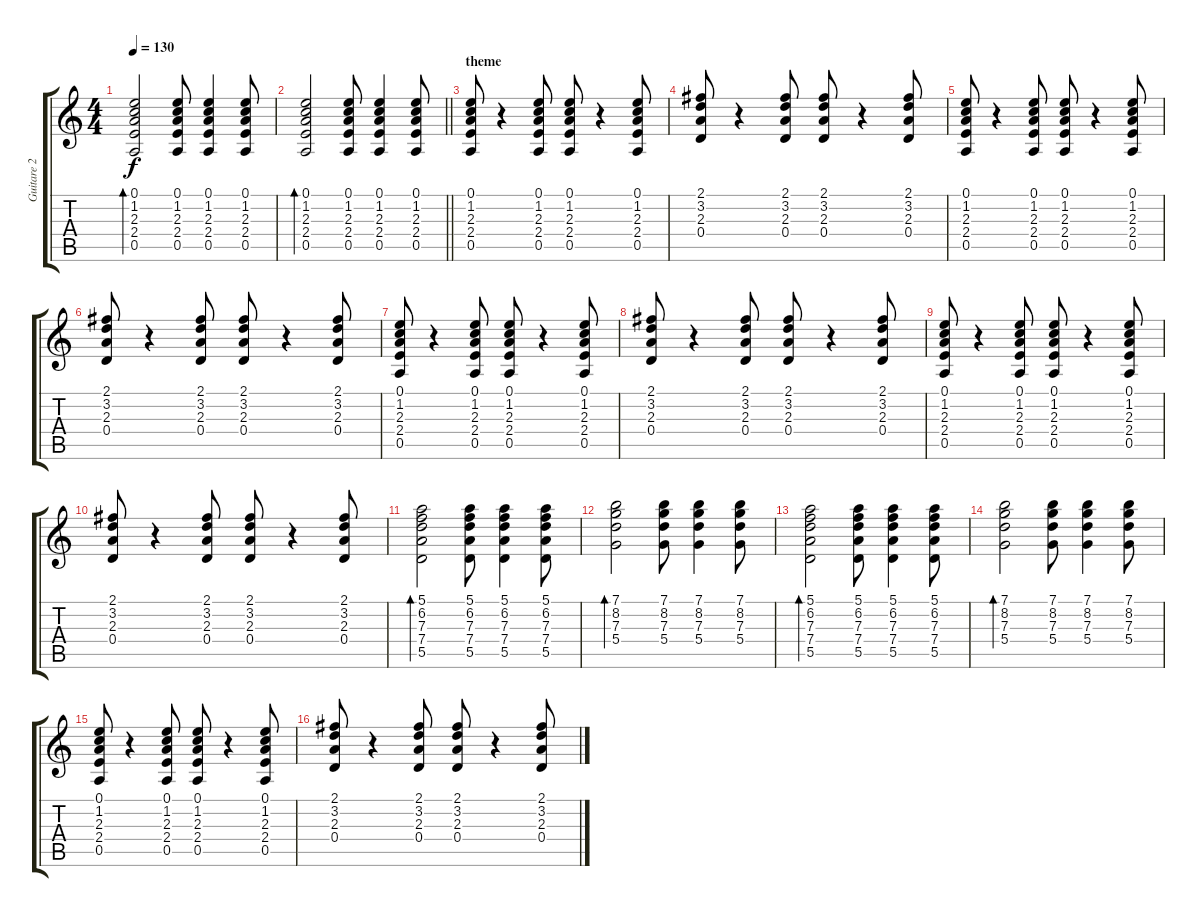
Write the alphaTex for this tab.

\track ("Guitare 2" "Guitare 2") {instrument acousticguitarsteel}
\staff {score tabs}
\tuning (E4 B3 G3 D3 A2 E2) {hide}
\ts (4 4)
\tempo 130
\clef g2
\ks c
(0.1 1.2 2.3 2.4 0.5).2{bd 120 dy f} (0.1 1.2 2.3 2.4 0.5).8 (0.1 1.2 2.3 2.4 0.5).4 (0.1 1.2 2.3 2.4 0.5).8 |
\barLineRight lightlight
(0.1 1.2 2.3 2.4 0.5).2{bd 120} (0.1 1.2 2.3 2.4 0.5).8 (0.1 1.2 2.3 2.4 0.5).4 (0.1 1.2 2.3 2.4 0.5).8 |
\section ("" "theme")
(0.1 1.2 2.3 2.4 0.5).8 r.4 (0.1 1.2 2.3 2.4 0.5).8 (0.1 1.2 2.3 2.4 0.5).8 r.4 (0.1 1.2 2.3 2.4 0.5).8 |
(2.1 3.2 2.3 0.4).8 r.4 (2.1 3.2 2.3 0.4).8 (2.1 3.2 2.3 0.4).8 r.4 (2.1 3.2 2.3 0.4).8 |
(0.1 1.2 2.3 2.4 0.5).8 r.4 (0.1 1.2 2.3 2.4 0.5).8 (0.1 1.2 2.3 2.4 0.5).8 r.4 (0.1 1.2 2.3 2.4 0.5).8 |
(2.1 3.2 2.3 0.4).8 r.4 (2.1 3.2 2.3 0.4).8 (2.1 3.2 2.3 0.4).8 r.4 (2.1 3.2 2.3 0.4).8 |
(0.1 1.2 2.3 2.4 0.5).8 r.4 (0.1 1.2 2.3 2.4 0.5).8 (0.1 1.2 2.3 2.4 0.5).8 r.4 (0.1 1.2 2.3 2.4 0.5).8 |
(2.1 3.2 2.3 0.4).8 r.4 (2.1 3.2 2.3 0.4).8 (2.1 3.2 2.3 0.4).8 r.4 (2.1 3.2 2.3 0.4).8 |
(0.1 1.2 2.3 2.4 0.5).8 r.4 (0.1 1.2 2.3 2.4 0.5).8 (0.1 1.2 2.3 2.4 0.5).8 r.4 (0.1 1.2 2.3 2.4 0.5).8 |
(2.1 3.2 2.3 0.4).8 r.4 (2.1 3.2 2.3 0.4).8 (2.1 3.2 2.3 0.4).8 r.4 (2.1 3.2 2.3 0.4).8 |
(5.1 6.2 7.3 7.4 5.5).2{bd 120} (5.1 6.2 7.3 7.4 5.5).8 (5.1 6.2 7.3 7.4 5.5).4 (5.1 6.2 7.3 7.4 5.5).8 |
(7.1 8.2 7.3 5.4).2{bd 120} (7.1 8.2 7.3 5.4).8 (7.1 8.2 7.3 5.4).4 (7.1 8.2 7.3 5.4).8 |
(5.1 6.2 7.3 7.4 5.5).2{bd 120} (5.1 6.2 7.3 7.4 5.5).8 (5.1 6.2 7.3 7.4 5.5).4 (5.1 6.2 7.3 7.4 5.5).8 |
(7.1 8.2 7.3 5.4).2{bd 120} (7.1 8.2 7.3 5.4).8 (7.1 8.2 7.3 5.4).4 (7.1 8.2 7.3 5.4).8 |
(0.1 1.2 2.3 2.4 0.5).8 r.4 (0.1 1.2 2.3 2.4 0.5).8 (0.1 1.2 2.3 2.4 0.5).8 r.4 (0.1 1.2 2.3 2.4 0.5).8 |
(2.1 3.2 2.3 0.4).8 r.4 (2.1 3.2 2.3 0.4).8 (2.1 3.2 2.3 0.4).8 r.4 (2.1 3.2 2.3 0.4).8
